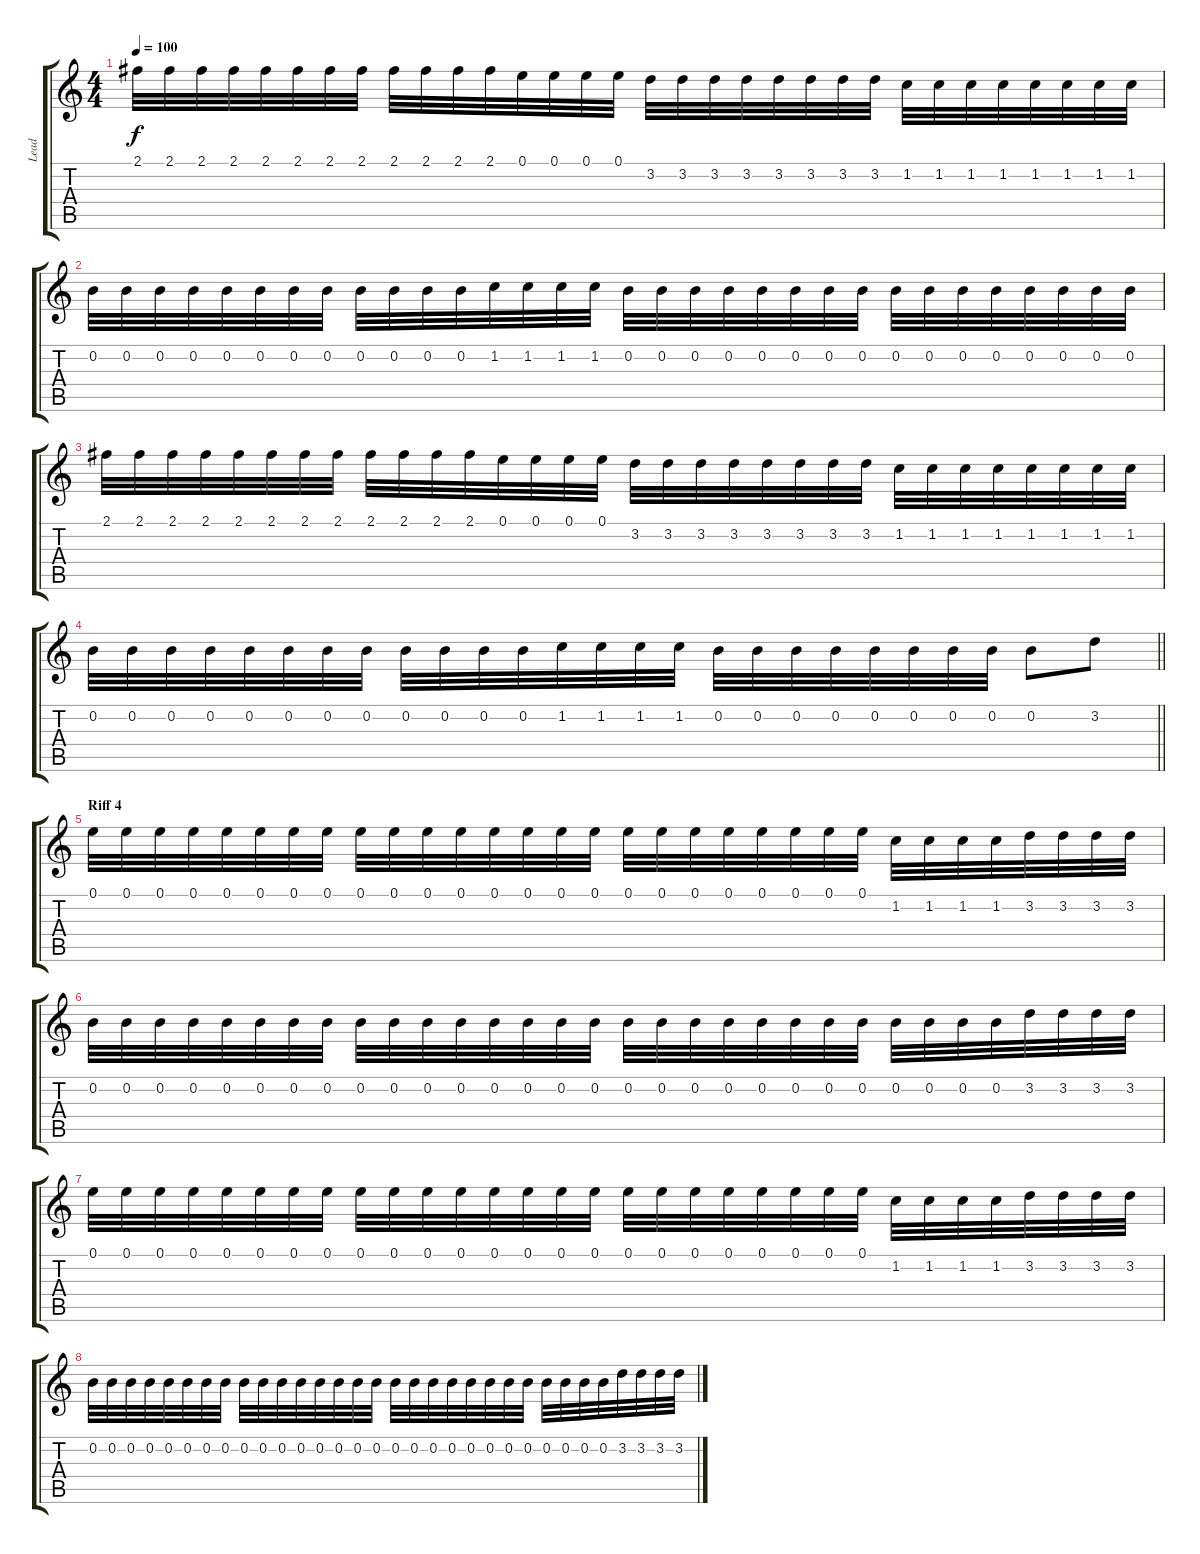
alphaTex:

\track ("Lead" "Lead") {instrument distortionguitar}
\staff {score tabs}
\tuning (E4 B3 G3 D3 A2 E2) {hide}
\ts (4 4)
\tempo 100
\clef g2
\ks c
2.1.32{dy f} 2.1.32 2.1.32 2.1.32 2.1.32 2.1.32 2.1.32 2.1.32 2.1.32 2.1.32 2.1.32 2.1.32 0.1.32 0.1.32 0.1.32 0.1.32 3.2.32 3.2.32 3.2.32 3.2.32 3.2.32 3.2.32 3.2.32 3.2.32 1.2.32 1.2.32 1.2.32 1.2.32 1.2.32 1.2.32 1.2.32 1.2.32 |
0.2.32 0.2.32 0.2.32 0.2.32 0.2.32 0.2.32 0.2.32 0.2.32 0.2.32 0.2.32 0.2.32 0.2.32 1.2.32 1.2.32 1.2.32 1.2.32 0.2.32 0.2.32 0.2.32 0.2.32 0.2.32 0.2.32 0.2.32 0.2.32 0.2.32 0.2.32 0.2.32 0.2.32 0.2.32 0.2.32 0.2.32 0.2.32 |
2.1.32 2.1.32 2.1.32 2.1.32 2.1.32 2.1.32 2.1.32 2.1.32 2.1.32 2.1.32 2.1.32 2.1.32 0.1.32 0.1.32 0.1.32 0.1.32 3.2.32 3.2.32 3.2.32 3.2.32 3.2.32 3.2.32 3.2.32 3.2.32 1.2.32 1.2.32 1.2.32 1.2.32 1.2.32 1.2.32 1.2.32 1.2.32 |
\barLineRight lightlight
0.2.32 0.2.32 0.2.32 0.2.32 0.2.32 0.2.32 0.2.32 0.2.32 0.2.32 0.2.32 0.2.32 0.2.32 1.2.32 1.2.32 1.2.32 1.2.32 0.2.32 0.2.32 0.2.32 0.2.32 0.2.32 0.2.32 0.2.32 0.2.32 0.2.8 3.2.8 |
\section ("" "Riff 4")
0.1.32 0.1.32 0.1.32 0.1.32 0.1.32 0.1.32 0.1.32 0.1.32 0.1.32 0.1.32 0.1.32 0.1.32 0.1.32 0.1.32 0.1.32 0.1.32 0.1.32 0.1.32 0.1.32 0.1.32 0.1.32 0.1.32 0.1.32 0.1.32 1.2.32 1.2.32 1.2.32 1.2.32 3.2.32 3.2.32 3.2.32 3.2.32 |
0.2.32 0.2.32 0.2.32 0.2.32 0.2.32 0.2.32 0.2.32 0.2.32 0.2.32 0.2.32 0.2.32 0.2.32 0.2.32 0.2.32 0.2.32 0.2.32 0.2.32 0.2.32 0.2.32 0.2.32 0.2.32 0.2.32 0.2.32 0.2.32 0.2.32 0.2.32 0.2.32 0.2.32 3.2.32 3.2.32 3.2.32 3.2.32 |
0.1.32 0.1.32 0.1.32 0.1.32 0.1.32 0.1.32 0.1.32 0.1.32 0.1.32 0.1.32 0.1.32 0.1.32 0.1.32 0.1.32 0.1.32 0.1.32 0.1.32 0.1.32 0.1.32 0.1.32 0.1.32 0.1.32 0.1.32 0.1.32 1.2.32 1.2.32 1.2.32 1.2.32 3.2.32 3.2.32 3.2.32 3.2.32 |
0.2.32 0.2.32 0.2.32 0.2.32 0.2.32 0.2.32 0.2.32 0.2.32 0.2.32 0.2.32 0.2.32 0.2.32 0.2.32 0.2.32 0.2.32 0.2.32 0.2.32 0.2.32 0.2.32 0.2.32 0.2.32 0.2.32 0.2.32 0.2.32 0.2.32 0.2.32 0.2.32 0.2.32 3.2.32 3.2.32 3.2.32 3.2.32
